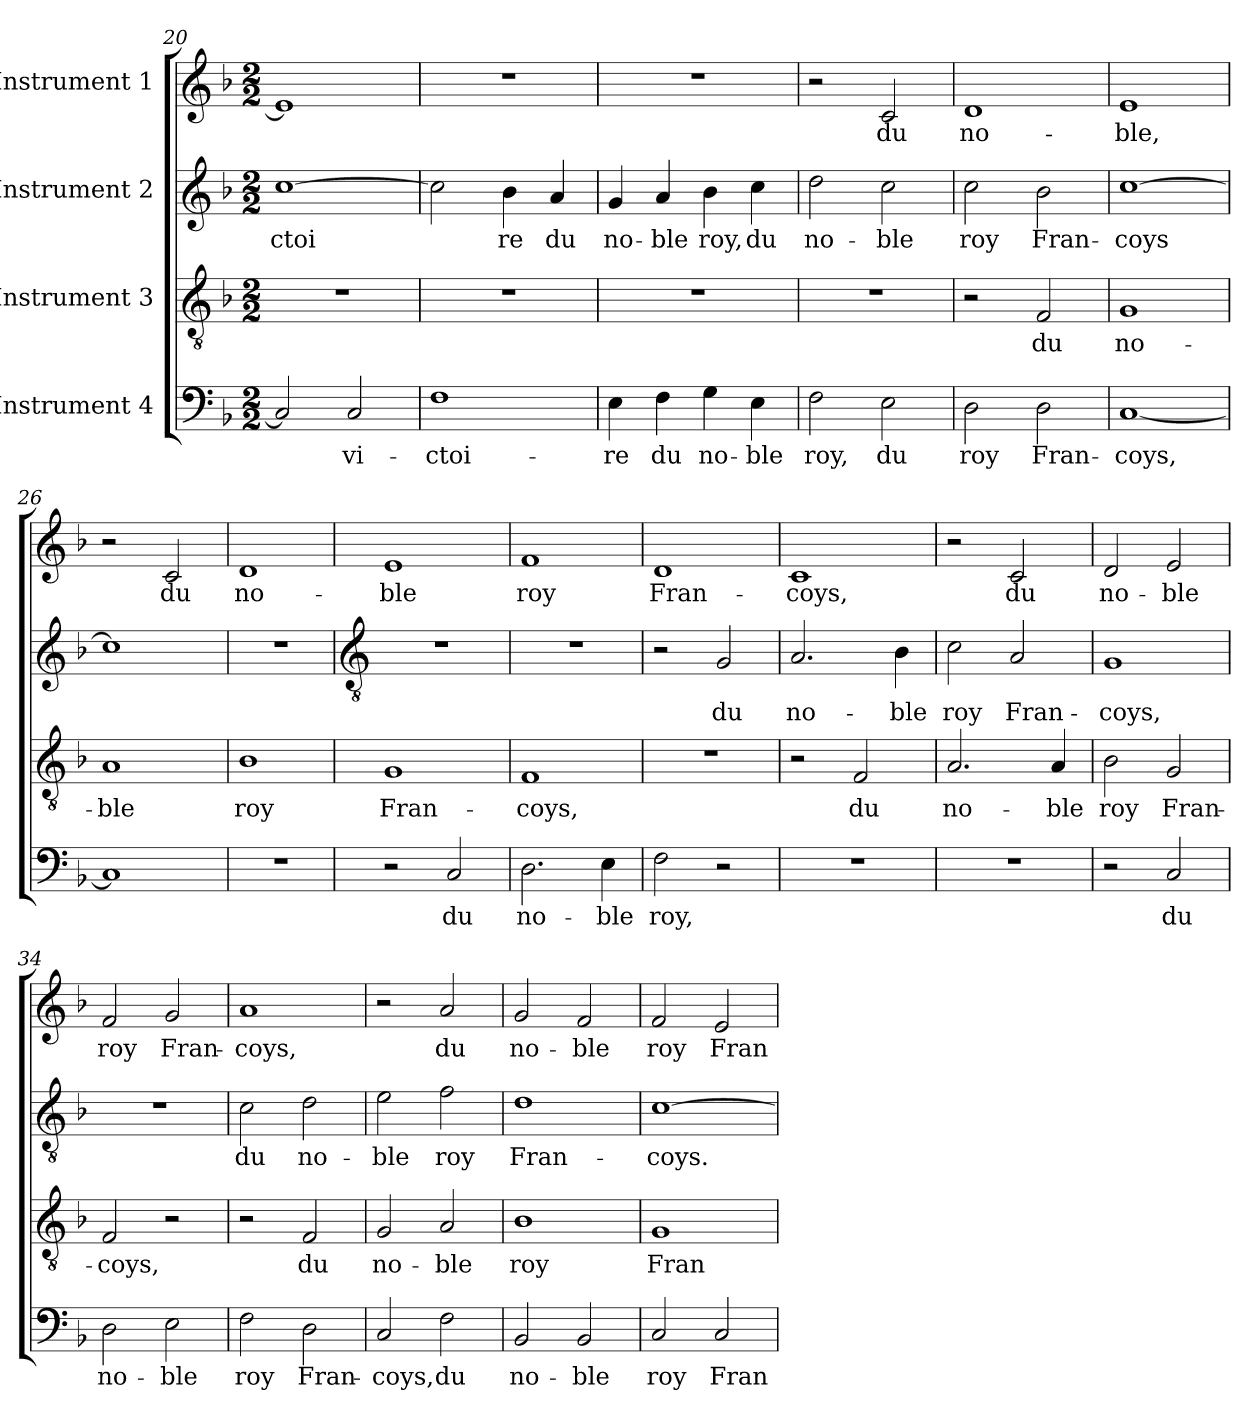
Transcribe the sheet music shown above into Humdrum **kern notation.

**kern	**text	**kern	**text	**kern	**text	**kern	**text
*part4	*part4	*part3	*part3	*part2	*part2	*part1	*part1
*staff4	*staff4	*staff3	*staff3	*staff2	*staff2	*staff1	*staff1
*I"Instrument 4	*	*I"Instrument 3	*	*I"Instrument 2	*	*I"Instrument 1	*
*clefF4	*	*clefGv2	*	*clefG2	*	*clefG2	*
*k[b-]	*	*k[b-]	*	*k[b-]	*	*k[b-]	*
*F:	*	*F:	*	*F:	*	*F:	*
*M2/2	*	*M2/2	*	*M2/2	*	*M2/2	*
=20	=20	=20	=20	=20	=20	=20	=20
!	!LO:LY:b:cj	!	!	!	!LO:LY:b:cj	!	!LO:LY:b:cj
2C/]	--	1r	.	[>1cc	-ctoi-	1e]	.
!	!LO:LY:b:cj	!	!	!	!	!	!
2C/	-vi-	.	.	.	.	.	.
=21	=21	=21	=21	=21	=21	=21	=21
!	!LO:LY:b:cj	!	!	!	!LO:LY:b:cj	!	!
1F	-ctoi-	1r	.	2cc\]	--	1r	.
!	!	!	!	!	!LO:LY:b:cj	!	!
.	.	.	.	4b-\	-re	.	.
!	!	!	!	!	!LO:LY:b:cj	!	!
.	.	.	.	4a/	du	.	.
=22	=22	=22	=22	=22	=22	=22	=22
!	!LO:LY:b:cj	!	!	!	!LO:LY:b:cj	!	!
4E\	-re	1r	.	4g/	no-	1r	.
!	!LO:LY:b:cj	!	!	!	!LO:LY:b:cj	!	!
4F\	du	.	.	4a/	-ble	.	.
!	!LO:LY:b:cj	!	!	!	!LO:LY:b:cj	!	!
4G\	no-	.	.	4b-\	roy,	.	.
!	!LO:LY:b:cj	!	!	!	!LO:LY:b:cj	!	!
4E\	-ble	.	.	4cc\	du	.	.
=23	=23	=23	=23	=23	=23	=23	=23
!	!LO:LY:b:cj	!	!	!	!LO:LY:b:cj	!	!
2F\	roy,	1r	.	2dd\	no-	2r	.
!	!LO:LY:b:cj	!	!	!	!LO:LY:b:cj	!	!LO:LY:b:cj
2E\	du	.	.	2cc\	-ble	2c/	du
=24	=24	=24	=24	=24	=24	=24	=24
!	!LO:LY:b:cj	!	!	!	!LO:LY:b:cj	!	!LO:LY:b:cj
2D\	roy	2r	.	2cc\	roy	1d	no-
!	!LO:LY:b:cj	!	!LO:LY:b:cj	!	!LO:LY:b:cj	!	!
2D\	Fran-	2F/	-du	2b-\	Fran-	.	.
=25	=25	=25	=25	=25	=25	=25	=25
!	!LO:LY:b:cj	!	!LO:LY:b:cj	!	!LO:LY:b:cj	!	!LO:LY:b:cj
[<1C	-coys,-	1G	no-	[>1cc	-coys-	1e	-ble,
=26	=26	=26	=26	=26	=26	=26	=26
!	!LO:LY:b:cj	!	!LO:LY:b:cj	!	!LO:LY:b:cj	!	!
1C]	--	1A	-ble	1cc]	--	2r	.
!	!	!	!	!	!	!	!LO:LY:b:cj
.	.	.	.	.	.	2c/	du
=27	=27	=27	=27	=27	=27	=27	=27
!	!	!	!LO:LY:b:cj	!	!	!	!LO:LY:b:cj
1r	.	1B-	roy	1r	.	1d	no-
!!LO:LB:g=z
=28	=28	=28	=28	=28	=28	=28	=28
*	*	*	*	*clefGv2	*	*	*
!	!	!	!LO:LY:b:cj	!	!	!	!LO:LY:b:cj
2r	.	1G	Fran-	1r	.	1e	-ble
!	!LO:LY:b:cj	!	!	!	!	!	!
2C/	-du	.	.	.	.	.	.
=29	=29	=29	=29	=29	=29	=29	=29
!	!LO:LY:b:cj	!	!LO:LY:b:cj	!	!	!	!LO:LY:b:cj
2.D\	no-	1F	-coys,	1r	.	1f	roy
!	!LO:LY:b:cj	!	!	!	!	!	!
4E\	-ble	.	.	.	.	.	.
=30	=30	=30	=30	=30	=30	=30	=30
!	!LO:LY:b:cj	!	!	!	!	!	!LO:LY:b:cj
2F\	roy,	1r	.	2r	.	1d	Fran-
!	!	!	!	!	!LO:LY:b:cj	!	!
2r	.	.	.	2G/	-du	.	.
=31	=31	=31	=31	=31	=31	=31	=31
!	!	!	!	!	!LO:LY:b:cj	!	!LO:LY:b:cj
1r	.	2r	.	2.A/	no-	1c	-coys,
!	!	!	!LO:LY:b:cj	!	!	!	!
.	.	2F/	du	.	.	.	.
!	!	!	!	!	!LO:LY:b:cj	!	!
.	.	.	.	4B-\	-ble	.	.
=32	=32	=32	=32	=32	=32	=32	=32
!	!	!	!LO:LY:b:cj	!	!LO:LY:b:cj	!	!
1r	.	2.A/	no-	2c\	roy	2r	.
!	!	!	!	!	!LO:LY:b:cj	!	!LO:LY:b:cj
.	.	.	.	2A/	Fran-	2c/	du
!	!	!	!LO:LY:b:cj	!	!	!	!
.	.	4A/	-ble	.	.	.	.
=33	=33	=33	=33	=33	=33	=33	=33
!	!	!	!LO:LY:b:cj	!	!LO:LY:b:cj	!	!LO:LY:b:cj
2r	.	2B-\	roy	1G	-coys,	2d/	no-
!	!LO:LY:b:cj	!	!LO:LY:b:cj	!	!	!	!LO:LY:b:cj
2C/	du	2G/	Fran-	.	.	2e/	-ble
=34	=34	=34	=34	=34	=34	=34	=34
!	!LO:LY:b:cj	!	!LO:LY:b:cj	!	!	!	!LO:LY:b:cj
2D\	no-	2F/	-coys,	1r	.	2f/	roy
!	!LO:LY:b:cj	!	!	!	!	!	!LO:LY:b:cj
2E\	-ble	2r	.	.	.	2g/	Fran-
=35	=35	=35	=35	=35	=35	=35	=35
!	!LO:LY:b:cj	!	!	!	!LO:LY:b:cj	!	!LO:LY:b:cj
2F\	roy	2r	.	2c\	du	1a	-coys,
!	!LO:LY:b:cj	!	!LO:LY:b:cj	!	!LO:LY:b:cj	!	!
2D\	Fran-	2F/	du	2d\	no-	.	.
=36	=36	=36	=36	=36	=36	=36	=36
!	!LO:LY:b:cj	!	!LO:LY:b:cj	!	!LO:LY:b:cj	!	!
2C/	-coys,	2G/	no-	2e\	-ble	2r	.
!	!LO:LY:b:cj	!	!LO:LY:b:cj	!	!LO:LY:b:cj	!	!LO:LY:b:cj
2F\	du	2A/	-ble	2f\	roy	2a/	du
!!LO:LB:g=z
=37	=37	=37	=37	=37	=37	=37	=37
!	!LO:LY:b:cj	!	!LO:LY:b:cj	!	!LO:LY:b:cj	!	!LO:LY:b:cj
2BB-/	no-	1B-	roy	1d	Fran-	2g/	no-
!	!LO:LY:b:cj	!	!	!	!	!	!LO:LY:b:cj
2BB-/	-ble	.	.	.	.	2f/	-ble
=38	=38	=38	=38	=38	=38	=38	=38
!	!LO:LY:b:cj	!	!LO:LY:b:cj	!	!LO:LY:b:cj	!	!LO:LY:b:cj
2C/	roy	1G	Fran-	[>1c	-coys.-	2f/	roy
!	!LO:LY:b:cj	!	!	!	!	!	!LO:LY:b:cj
2C/	Fran-	.	.	.	.	2e/	Fran-
=	=	=	=	=	=	=	=
*-	*-	*-	*-	*-	*-	*-	*-
